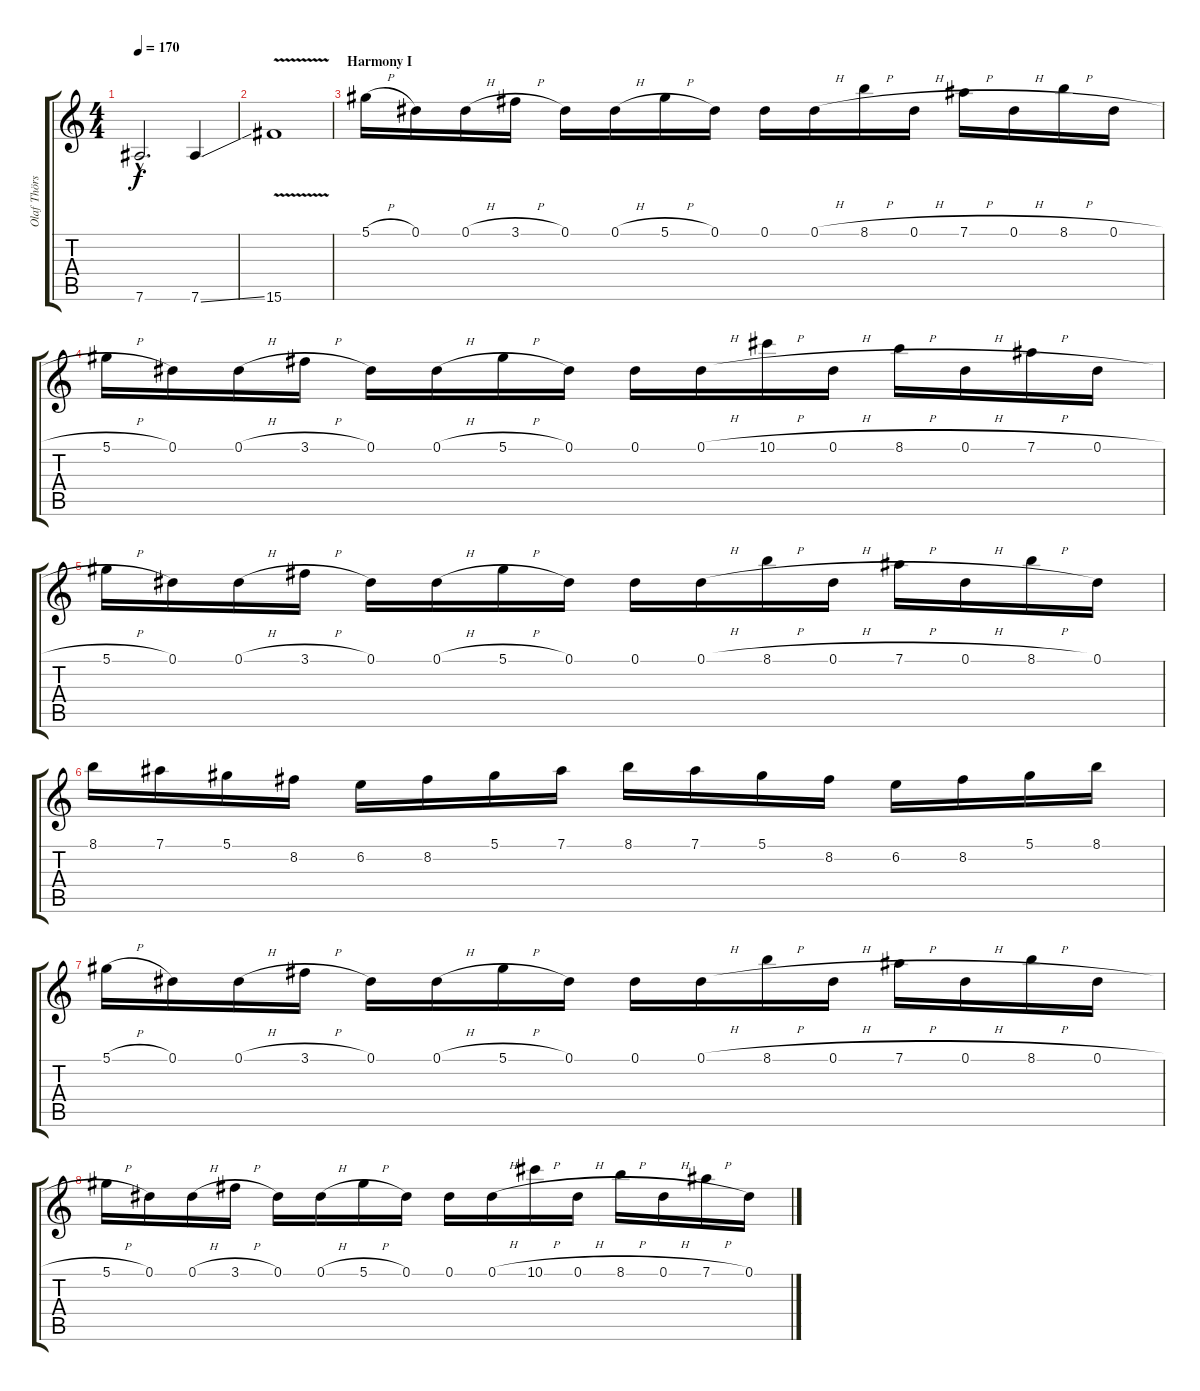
\track ("Olaf Thörsen" "Olaf Thörs") {instrument distortionguitar}
\staff {score tabs}
\tuning (Eb4 Bb3 Gb3 Db3 Ab2 Eb2) {hide}
\ts (4 4)
\tempo 170
\clef g2
\ks c
7.6{hac}.2{d dy f} 7.6{ss}.4 |
15.6{v}.1 |
\section ("" "Harmony I")
5.1{h}.16{volume 12} 0.1.16 0.1{h}.16 3.1{h}.16 0.1.16 0.1{h}.16 5.1{h}.16 0.1.16 0.1.16 0.1{h}.16 8.1{h}.16 0.1{h}.16 7.1{h}.16 0.1{h}.16 8.1{h}.16 0.1{h}.16 |
5.1{h}.16 0.1.16 0.1{h}.16 3.1{h}.16 0.1.16 0.1{h}.16 5.1{h}.16 0.1.16 0.1.16 0.1{h}.16 10.1{h}.16 0.1{h}.16 8.1{h}.16 0.1{h}.16 7.1{h}.16 0.1{h}.16 |
5.1{h}.16 0.1.16 0.1{h}.16 3.1{h}.16 0.1.16 0.1{h}.16 5.1{h}.16 0.1.16 0.1.16 0.1{h}.16 8.1{h}.16 0.1{h}.16 7.1{h}.16 0.1{h}.16 8.1{h}.16 0.1.16 |
8.1.16 7.1.16 5.1.16 8.2.16 6.2.16 8.2.16 5.1.16 7.1.16 8.1.16 7.1.16 5.1.16 8.2.16 6.2.16 8.2.16 5.1.16 8.1.16 |
5.1{h}.16 0.1.16 0.1{h}.16 3.1{h}.16 0.1.16 0.1{h}.16 5.1{h}.16 0.1.16 0.1.16 0.1{h}.16 8.1{h}.16 0.1{h}.16 7.1{h}.16 0.1{h}.16 8.1{h}.16 0.1{h}.16 |
5.1{h}.16 0.1.16 0.1{h}.16 3.1{h}.16 0.1.16 0.1{h}.16 5.1{h}.16 0.1.16 0.1.16 0.1{h}.16 10.1{h}.16 0.1{h}.16 8.1{h}.16 0.1{h}.16 7.1{h}.16 0.1{h}.16
